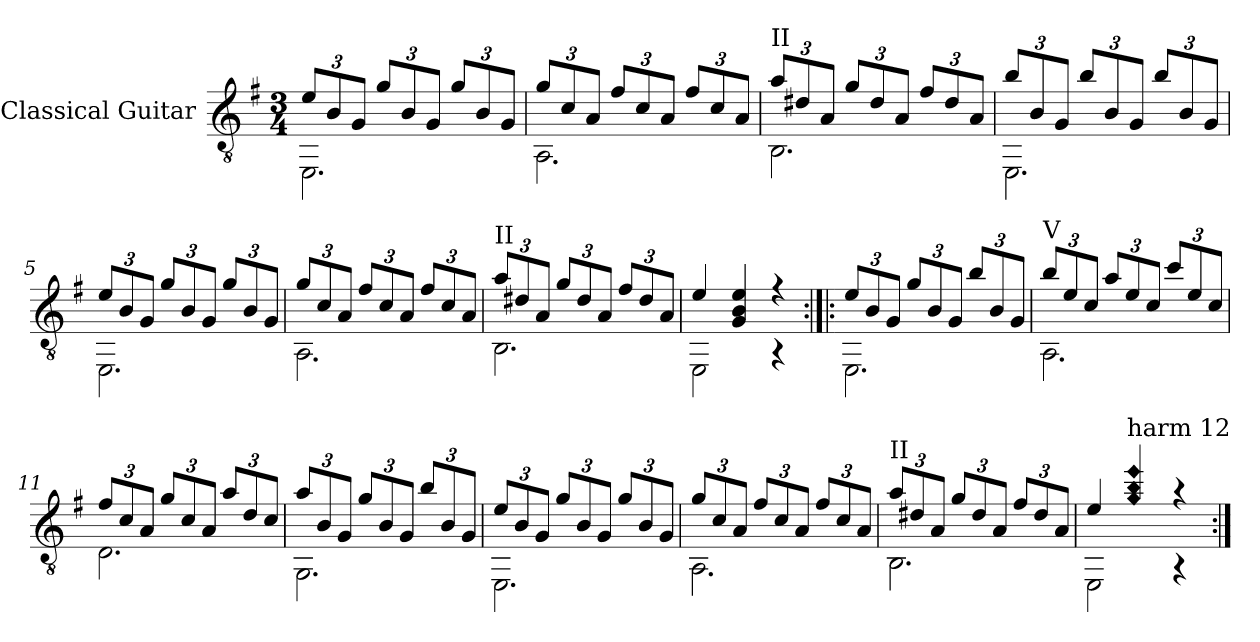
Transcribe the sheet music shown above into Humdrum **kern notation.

**kern
*part1
*staff1
*I"Classical Guitar
*I'Guit.
*clefGv2
*k[f#]
*M3/4
*MM80
*Xbrackettup
=1
*^
12e/L	2.EE\
12B/	.
12G/J	.
12g/L	.
12B/	.
12G/J	.
12g/L	.
12B/	.
12G/J	.
=2	=2
12g/L	2.AA\
12c/	.
12A/J	.
12f#/L	.
12c/	.
12A/J	.
12f#/L	.
12c/	.
12A/J	.
!!LO:LB:g=z	!!
=3	=3
!LO:TX:a:t=II	!
12a/L	2.BB<\
12d#X/	.
12A/J	.
12g/L	.
12d#/	.
12A/J	.
12f#/L	.
12d#/	.
12A/J	.
=4	=4
12b/L	2.EE\
12B/	.
12G/J	.
12b/L	.
12B/	.
12G/J	.
12b/L	.
12B/	.
12G/J	.
=5	=5
12e/L	2.EE\
12B/	.
12G/J	.
12g/L	.
12B/	.
12G/J	.
12g/L	.
12B/	.
12G/J	.
!!LO:LB:g=z	!!
=6	=6
12g/L	2.AA\
12c/	.
12A/J	.
12f#/L	.
12c/	.
12A/J	.
12f#/L	.
12c/	.
12A/J	.
=7	=7
!LO:TX:a:t=II	!
12a/L	2.BB<\
12d#X/	.
12A/J	.
12g/L	.
12d#/	.
12A/J	.
12f#/L	.
12d#/	.
12A/J	.
=8	=8
4e/	2EE\
4G/ 4B/ 4e/	.
4r	4r
!!LO:LB:g=z	!!
=9:|!|:	=9:|!|:
12e/L	2.EE\
12B/	.
12G/J	.
12g/L	.
12B/	.
12G/J	.
12b/L	.
12B/	.
12G/J	.
=10	=10
!LO:TX:a:t=V	!
12b/L	2.AA\
12e/	.
12c/J	.
12a/L	.
12e/	.
12c/J	.
12cc/L	.
12e/	.
12c/J	.
!!LO:LB:g=z	!!
=11	=11
12f#/L	2.D\
12c/	.
12A/J	.
12g/L	.
12c/	.
12A/J	.
12a/L	.
12d/	.
12c/J	.
=12	=12
12a/L	2.GG<\
12B/	.
12G/J	.
12g/L	.
12B/	.
12G/J	.
12b/L	.
12B/	.
12G/J	.
=13	=13
12e/L	2.EE\
12B/	.
12G/J	.
12g/L	.
12B/	.
12G/J	.
12g/L	.
12B/	.
12G/J	.
!!LO:LB:g=z	!!
=14	=14
12g/L	2.AA\
12c/	.
12A/J	.
12f#/L	.
12c/	.
12A/J	.
12f#/L	.
12c/	.
12A/J	.
=15	=15
!LO:TX:a:t=II	!
12a/L	2.BB<\
12d#X/	.
12A/J	.
12g/L	.
12d#/	.
12A/J	.
12f#/L	.
12d#/	.
12A/J	.
=16	=16
4e/	2EE\
!LO:TX:a:t=harm 12	!
!LO:N:n=1:head=diamond	!
!LO:N:n=2:head=diamond	!
!LO:N:n=3:head=diamond	!
4g/ 4b/ 4ee/	.
4r	4r
*v	*v
=:|!
*-
